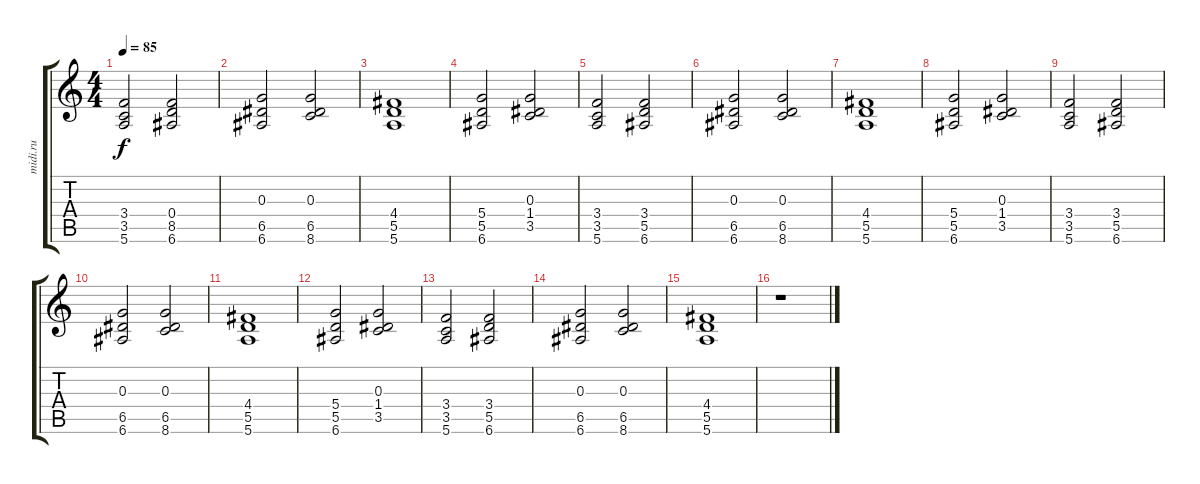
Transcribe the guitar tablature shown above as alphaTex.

\track ("midi.ru" "midi.ru") {instrument overdrivenguitar}
\staff {score tabs}
\tuning (E4 B3 G3 D3 A2 E2) {hide}
\ts (4 4)
\tempo 85
\clef g2
\ks c
(3.4 3.5 5.6).2{dy f} (0.4 8.5 6.6).2 |
(0.3 6.5 6.6).2 (0.3 6.5 8.6).2 |
(4.4 5.5 5.6).1 |
(5.4 5.5 6.6).2 (0.3 1.4 3.5).2 |
(3.4 3.5 5.6).2 (3.4 5.5 6.6).2 |
(0.3 6.5 6.6).2 (0.3 6.5 8.6).2 |
(4.4 5.5 5.6).1 |
(5.4 5.5 6.6).2 (0.3 1.4 3.5).2 |
(3.4 3.5 5.6).2 (3.4 5.5 6.6).2 |
(0.3 6.5 6.6).2 (0.3 6.5 8.6).2 |
(4.4 5.5 5.6).1 |
(5.4 5.5 6.6).2 (0.3 1.4 3.5).2 |
(3.4 3.5 5.6).2 (3.4 5.5 6.6).2 |
(0.3 6.5 6.6).2 (0.3 6.5 8.6).2 |
(4.4 5.5 5.6).1 |
r.1
